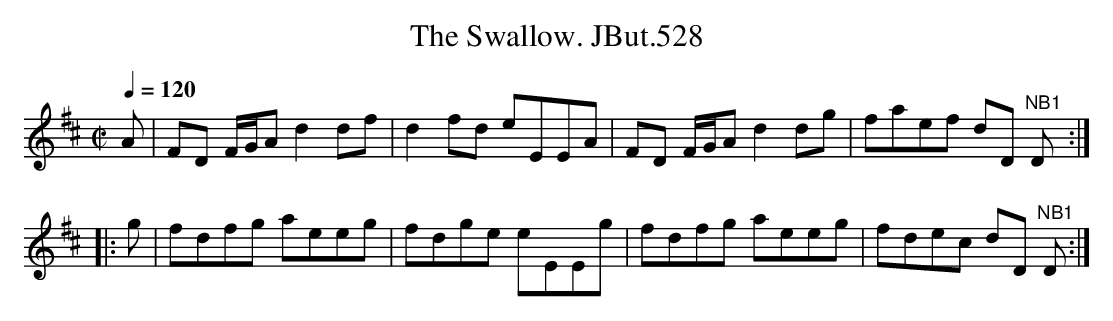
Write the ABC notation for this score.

X:1
T:Swallow. JBut.528, The
M:C|
L:1/8
Q:1/4=120
K:D
A|FD F/G/A d2 df|d2 fd eEEA|FD F/G/A d2 dg|faef dD "^NB1"D:|
|:g|fdfg aeeg|fdge eEEg|fdfg aeeg|fdec dD "^NB1"D:|
